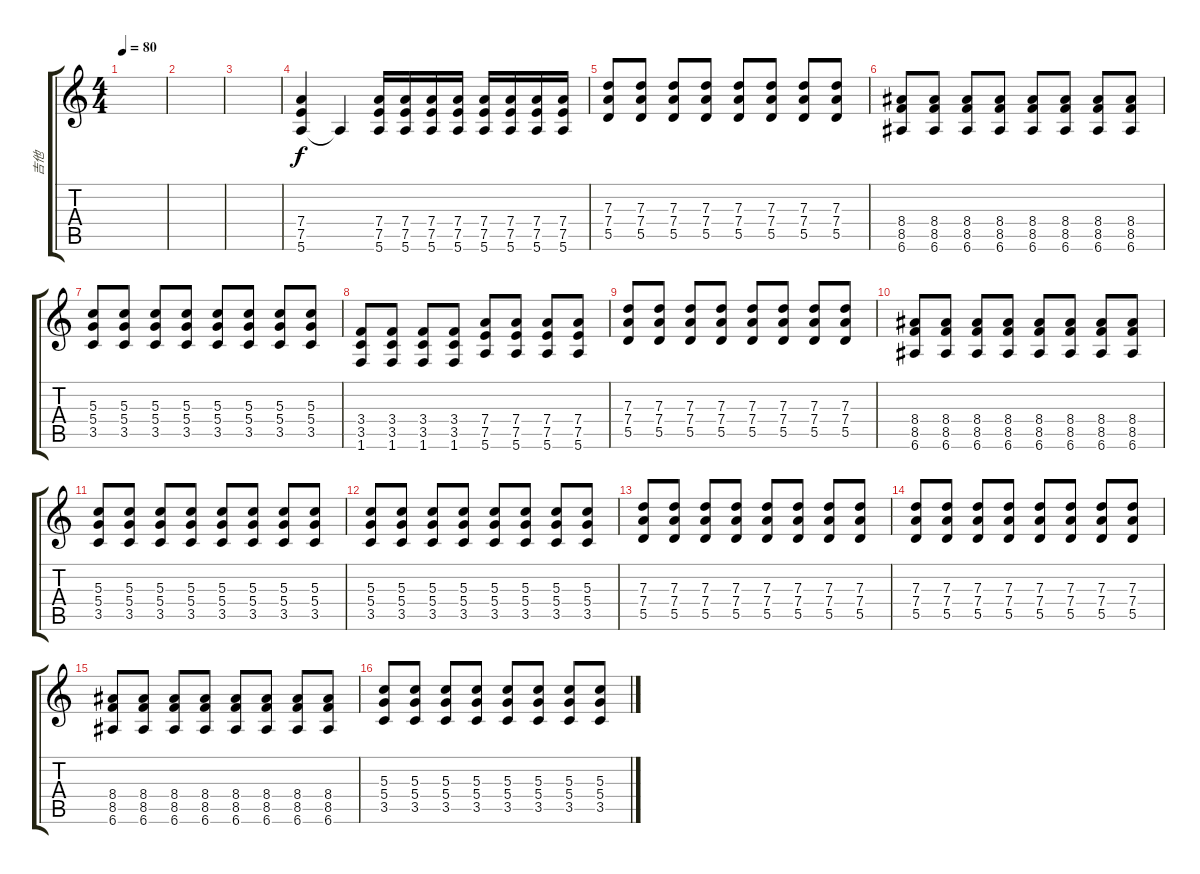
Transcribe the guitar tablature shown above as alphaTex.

\track ("吉他" "吉他") {instrument distortionguitar}
\staff {score tabs}
\tuning (E4 B3 G3 D3 A2 E2) {hide}
\ts (4 4)
\tempo 80
\clef g2
\ks c
|
|
|
(7.4 7.5 5.6).4 5.6{t}.4 (7.4 7.5 5.6).16 (7.4 7.5 5.6).16 (7.4 7.5 5.6).16 (7.4 7.5 5.6).16 (7.4 7.5 5.6).16 (7.4 7.5 5.6).16 (7.4 7.5 5.6).16 (7.4 7.5 5.6).16 |
(7.3 7.4 5.5).8 (7.3 7.4 5.5).8 (7.3 7.4 5.5).8 (7.3 7.4 5.5).8 (7.3 7.4 5.5).8 (7.3 7.4 5.5).8 (7.3 7.4 5.5).8 (7.3 7.4 5.5).8 |
(8.4 8.5 6.6).8 (8.4 8.5 6.6).8 (8.4 8.5 6.6).8 (8.4 8.5 6.6).8 (8.4 8.5 6.6).8 (8.4 8.5 6.6).8 (8.4 8.5 6.6).8 (8.4 8.5 6.6).8 |
(5.3 5.4 3.5).8 (5.3 5.4 3.5).8 (5.3 5.4 3.5).8 (5.3 5.4 3.5).8 (5.3 5.4 3.5).8 (5.3 5.4 3.5).8 (5.3 5.4 3.5).8 (5.3 5.4 3.5).8 |
(3.4 3.5 1.6).8 (3.4 3.5 1.6).8 (3.4 3.5 1.6).8 (3.4 3.5 1.6).8 (7.4 7.5 5.6).8 (7.4 7.5 5.6).8 (7.4 7.5 5.6).8 (7.4 7.5 5.6).8 |
(7.3 7.4 5.5).8 (7.3 7.4 5.5).8 (7.3 7.4 5.5).8 (7.3 7.4 5.5).8 (7.3 7.4 5.5).8 (7.3 7.4 5.5).8 (7.3 7.4 5.5).8 (7.3 7.4 5.5).8 |
(8.4 8.5 6.6).8 (8.4 8.5 6.6).8 (8.4 8.5 6.6).8 (8.4 8.5 6.6).8 (8.4 8.5 6.6).8 (8.4 8.5 6.6).8 (8.4 8.5 6.6).8 (8.4 8.5 6.6).8 |
(5.3 5.4 3.5).8 (5.3 5.4 3.5).8 (5.3 5.4 3.5).8 (5.3 5.4 3.5).8 (5.3 5.4 3.5).8 (5.3 5.4 3.5).8 (5.3 5.4 3.5).8 (5.3 5.4 3.5).8 |
(5.3 5.4 3.5).8 (5.3 5.4 3.5).8 (5.3 5.4 3.5).8 (5.3 5.4 3.5).8 (5.3 5.4 3.5).8 (5.3 5.4 3.5).8 (5.3 5.4 3.5).8 (5.3 5.4 3.5).8 |
(7.3 7.4 5.5).8 (7.3 7.4 5.5).8 (7.3 7.4 5.5).8 (7.3 7.4 5.5).8 (7.3 7.4 5.5).8 (7.3 7.4 5.5).8 (7.3 7.4 5.5).8 (7.3 7.4 5.5).8 |
(7.3 7.4 5.5).8 (7.3 7.4 5.5).8 (7.3 7.4 5.5).8 (7.3 7.4 5.5).8 (7.3 7.4 5.5).8 (7.3 7.4 5.5).8 (7.3 7.4 5.5).8 (7.3 7.4 5.5).8 |
(8.4 8.5 6.6).8 (8.4 8.5 6.6).8 (8.4 8.5 6.6).8 (8.4 8.5 6.6).8 (8.4 8.5 6.6).8 (8.4 8.5 6.6).8 (8.4 8.5 6.6).8 (8.4 8.5 6.6).8 |
(5.3 5.4 3.5).8 (5.3 5.4 3.5).8 (5.3 5.4 3.5).8 (5.3 5.4 3.5).8 (5.3 5.4 3.5).8 (5.3 5.4 3.5).8 (5.3 5.4 3.5).8 (5.3 5.4 3.5).8
